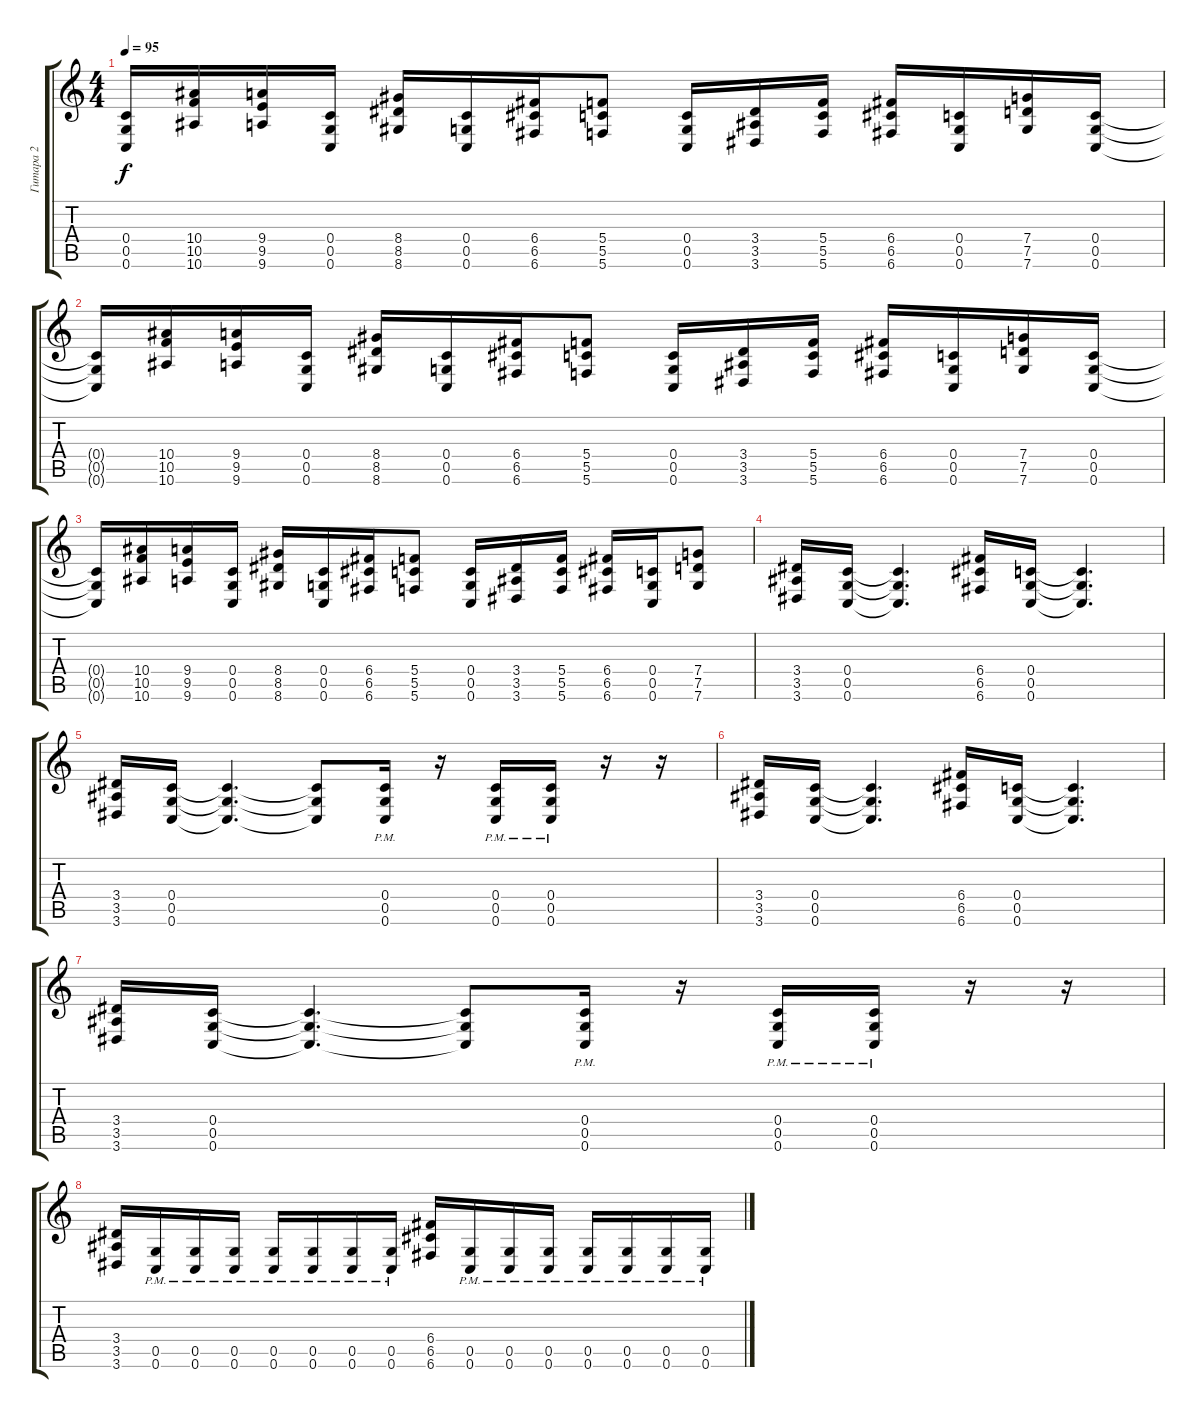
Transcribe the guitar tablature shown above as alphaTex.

\track ("Гитара 2" "Гитара 2") {instrument overdrivenguitar}
\staff {score tabs}
\tuning (D4 A3 F3 C3 G2 C2) {hide}
\ts (4 4)
\tempo 95
\clef g2
\ks c
(0.4{t} 0.5{t} 0.6{t}).16{dy f} (10.4 10.5 10.6).16 (9.4 9.5 9.6).16 (0.4 0.5 0.6).16 (8.4 8.5 8.6).16 (0.4 0.5 0.6).16 (6.4 6.5 6.6).16 (5.4 5.5 5.6).8 (0.4 0.5 0.6).16 (3.4 3.5 3.6).16 (5.4 5.5 5.6).16 (6.4 6.5 6.6).16 (0.4 0.5 0.6).16 (7.4 7.5 7.6).16 (0.4 0.5 0.6).16 |
(0.4{t} 0.5{t} 0.6{t}).16 (10.4 10.5 10.6).16 (9.4 9.5 9.6).16 (0.4 0.5 0.6).16 (8.4 8.5 8.6).16 (0.4 0.5 0.6).16 (6.4 6.5 6.6).16 (5.4 5.5 5.6).8 (0.4 0.5 0.6).16 (3.4 3.5 3.6).16 (5.4 5.5 5.6).16 (6.4 6.5 6.6).16 (0.4 0.5 0.6).16 (7.4 7.5 7.6).16 (0.4 0.5 0.6).16 |
(0.4{t} 0.5{t} 0.6{t}).16 (10.4 10.5 10.6).16 (9.4 9.5 9.6).16 (0.4 0.5 0.6).16 (8.4 8.5 8.6).16 (0.4 0.5 0.6).16 (6.4 6.5 6.6).16 (5.4 5.5 5.6).8 (0.4 0.5 0.6).16 (3.4 3.5 3.6).16 (5.4 5.5 5.6).16 (6.4 6.5 6.6).16 (0.4 0.5 0.6).16 (7.4 7.5 7.6).8 |
(3.4 3.5 3.6).16 (0.4 0.5 0.6).16 (0.4{t} 0.5{t} 0.6{t}).4{d} (6.4 6.5 6.6).16 (0.4 0.5 0.6).16 (0.4{t} 0.5{t} 0.6{t}).4{d} |
(3.4 3.5 3.6).16 (0.4 0.5 0.6).16 (0.4{t} 0.5{t} 0.6{t}).4{d} (0.4{t} 0.5{t} 0.6{t}).8 (0.4{pm} 0.5{pm} 0.6{pm}).16 r.16 (0.4{pm} 0.5{pm} 0.6{pm}).16 (0.4{pm} 0.5{pm} 0.6{pm}).16 r.16 r.16 |
(3.4 3.5 3.6).16 (0.4 0.5 0.6).16 (0.4{t} 0.5{t} 0.6{t}).4{d} (6.4 6.5 6.6).16 (0.4 0.5 0.6).16 (0.4{t} 0.5{t} 0.6{t}).4{d} |
(3.4 3.5 3.6).16 (0.4 0.5 0.6).16 (0.4{t} 0.5{t} 0.6{t}).4{d} (0.4{t} 0.5{t} 0.6{t}).8 (0.4{pm} 0.5{pm} 0.6{pm}).16 r.16 (0.4{pm} 0.5{pm} 0.6{pm}).16 (0.4{pm} 0.5{pm} 0.6{pm}).16 r.16 r.16 |
(3.4 3.5 3.6).16 (0.5{pm} 0.6{pm}).16 (0.5{pm} 0.6{pm}).16 (0.5{pm} 0.6{pm}).16 (0.5{pm} 0.6{pm}).16 (0.5{pm} 0.6{pm}).16 (0.5{pm} 0.6{pm}).16 (0.5{pm} 0.6{pm}).16 (6.4 6.5 6.6).16 (0.5{pm} 0.6{pm}).16 (0.5{pm} 0.6{pm}).16 (0.5{pm} 0.6{pm}).16 (0.5{pm} 0.6{pm}).16 (0.5{pm} 0.6{pm}).16 (0.5{pm} 0.6{pm}).16 (0.5{pm} 0.6{pm}).16
